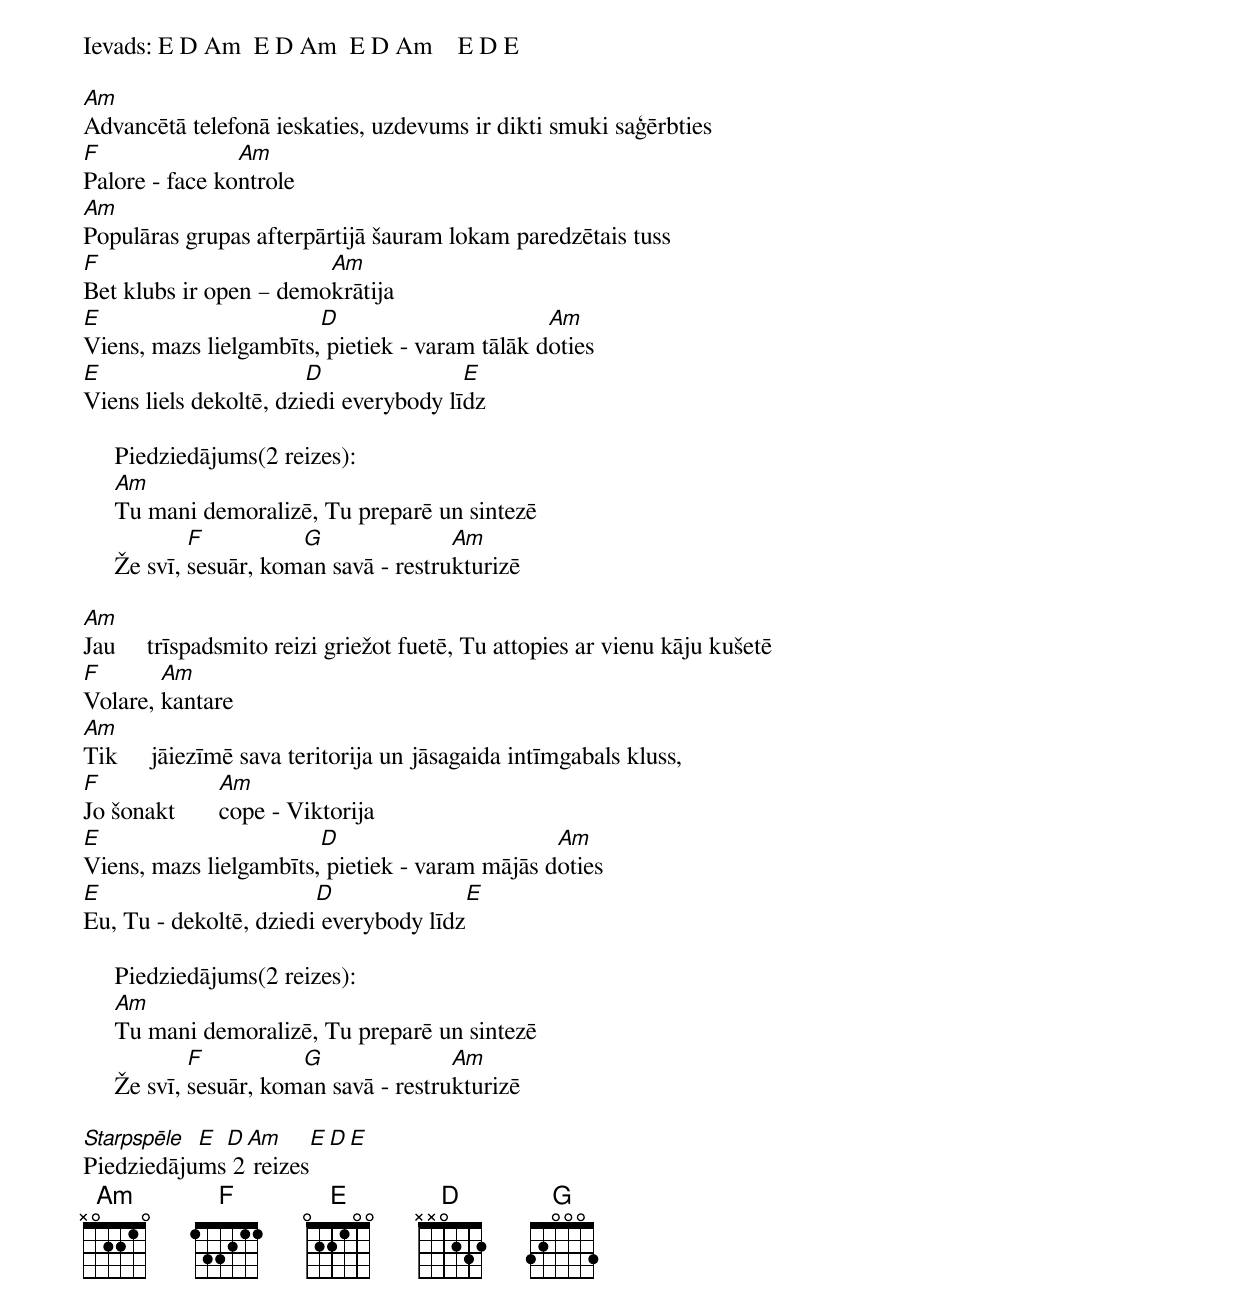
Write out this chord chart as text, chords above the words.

Ievads: E D Am  E D Am	E D Am	  E D E

Am
Advancētā telefonā ieskaties, uzdevums ir dikti smuki saģērbties
F		Am
Palore - face kontrole
Am
Populāras grupas afterpārtijā šauram lokam paredzētais tuss
F			Am
Bet klubs ir open – demokrātija
E			D			Am
Viens, mazs lielgambīts, pietiek - varam tālāk doties
E			D		E
Viens liels dekoltē, dziedi everybody līdz

     Piedziedājums(2 reizes):
     Am
     Tu mani demoralizē, Tu preparē un sintezē
	     F		G		Am
     Že svī, sesuār, koman savā - restrukturizē

Am
Jau 	trīspadsmito reizi griežot fuetē, Tu attopies ar vienu kāju kušetē
F	Am
Volare, kantare
Am
Tik	jāiezīmē sava teritorija un jāsagaida intīmgabals kluss,
F		Am
Jo šonakt	cope - Viktorija
E			D			Am
Viens, mazs lielgambīts, pietiek - varam mājās doties
E			D		E
Eu, Tu - dekoltē, dziedi everybody līdz

     Piedziedājums(2 reizes):
     Am
     Tu mani demoralizē, Tu preparē un sintezē
	     F		G		Am
     Že svī, sesuār, koman savā - restrukturizē

Starpspēle E D Am	E D E
Piedziedājums 2 reizes
